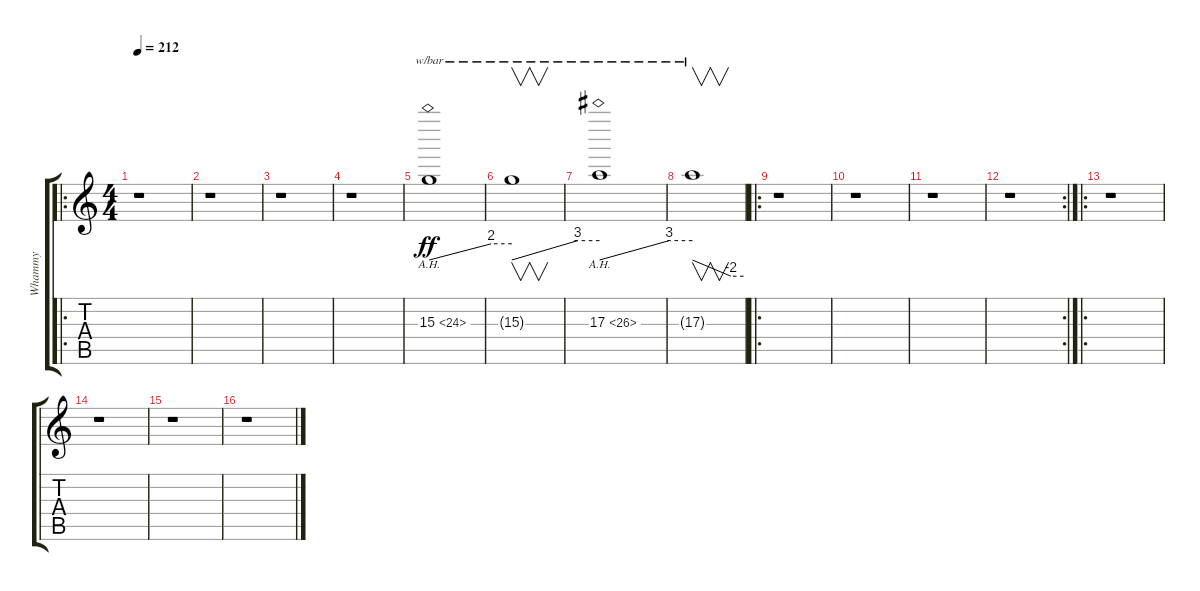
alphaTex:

\track ("Whammy " "Whammy ") {instrument distortionguitar}
\staff {score tabs}
\tuning (Db4 Ab3 E3 B2 Gb2 Db2) {hide}
\ro
\ts (4 4)
\tempo 212
\clef g2
\ks c
r.1{dy ff} |
r.1 |
r.1 |
r.1 |
15.3{ah 9}.1{tbe (custom default 0 0 45 8 60 8)} |
15.3{t}.1{v tbe (custom default 0 0 45 12 60 12)} |
17.3{ah 9}.1{tbe (custom default 0 0 45 12 60 12)} |
17.3{t}.1{v tbe (custom default 0 0 45 -8 60 -8)} |
\ro
r.1 |
r.1 |
r.1 |
\rc 2
r.1 |
\ro
r.1 |
r.1 |
r.1 |
r.1
